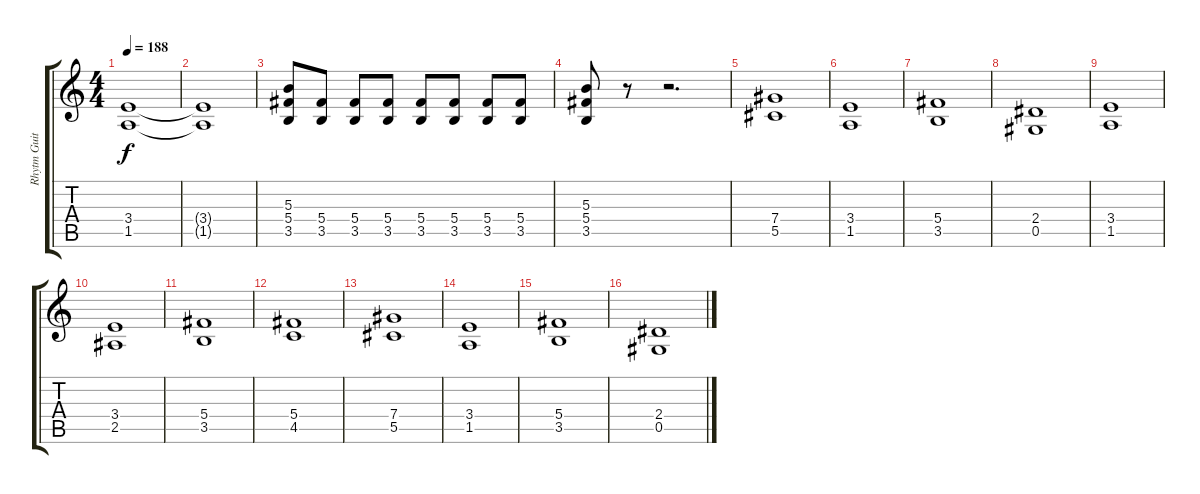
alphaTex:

\track ("Rhytm Guitar" "Rhytm Guit") {instrument distortionguitar}
\staff {score tabs}
\tuning (Eb4 Bb3 Gb3 Db3 Ab2 Eb2) {hide}
\ts (4 4)
\tempo 188
\clef g2
\ks c
(3.4 1.5).1{dy f} |
(3.4{t} 1.5{t}).1 |
(5.3 5.4 3.5).8 (5.4 3.5).8 (5.4 3.5).8 (5.4 3.5).8 (5.4 3.5).8 (5.4 3.5).8 (5.4 3.5).8 (5.4 3.5).8 |
(5.3 5.4 3.5).8 r.8 r.2{d} |
(7.4 5.5).1 |
(3.4 1.5).1 |
(5.4 3.5).1 |
(2.4 0.5).1 |
(3.4 1.5).1 |
(3.4 2.5).1 |
(5.4 3.5).1 |
(5.4 4.5).1 |
(7.4 5.5).1 |
(3.4 1.5).1 |
(5.4 3.5).1 |
(2.4 0.5).1
